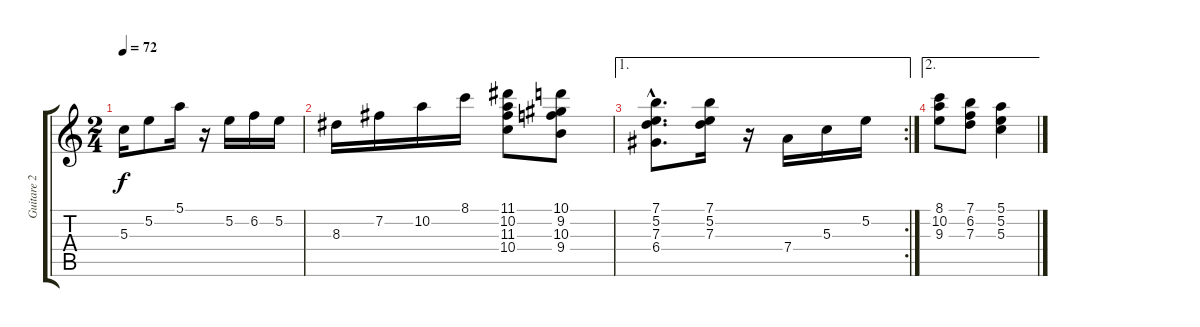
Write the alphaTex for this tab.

\track ("Guitare 2" "Guitare 2") {instrument acousticguitarsteel}
\staff {score tabs}
\tuning (E4 B3 G3 D3 A2 E2) {hide}
\ts (2 4)
\tempo 72
\clef g2
\ks c
5.3.16{dy f} 5.2.8 5.1.16 r.16 5.2.16 6.2.16 5.2.16 |
8.3.16 7.2.16 10.2.16 8.1.16 (11.1 10.2 11.3 10.4).8 (10.1 9.2 10.3 9.4).8 |
\ae 1
\rc 2
(7.1{hac} 5.2{hac} 7.3{hac} 6.4{hac}).8{d} (7.1 5.2 7.3).16 r.16 7.4.16 5.3.16 5.2.16 |
\ae 2
(8.1 10.2 9.3).8 (7.1 6.2 7.3).8 (5.1 5.2 5.3).4
